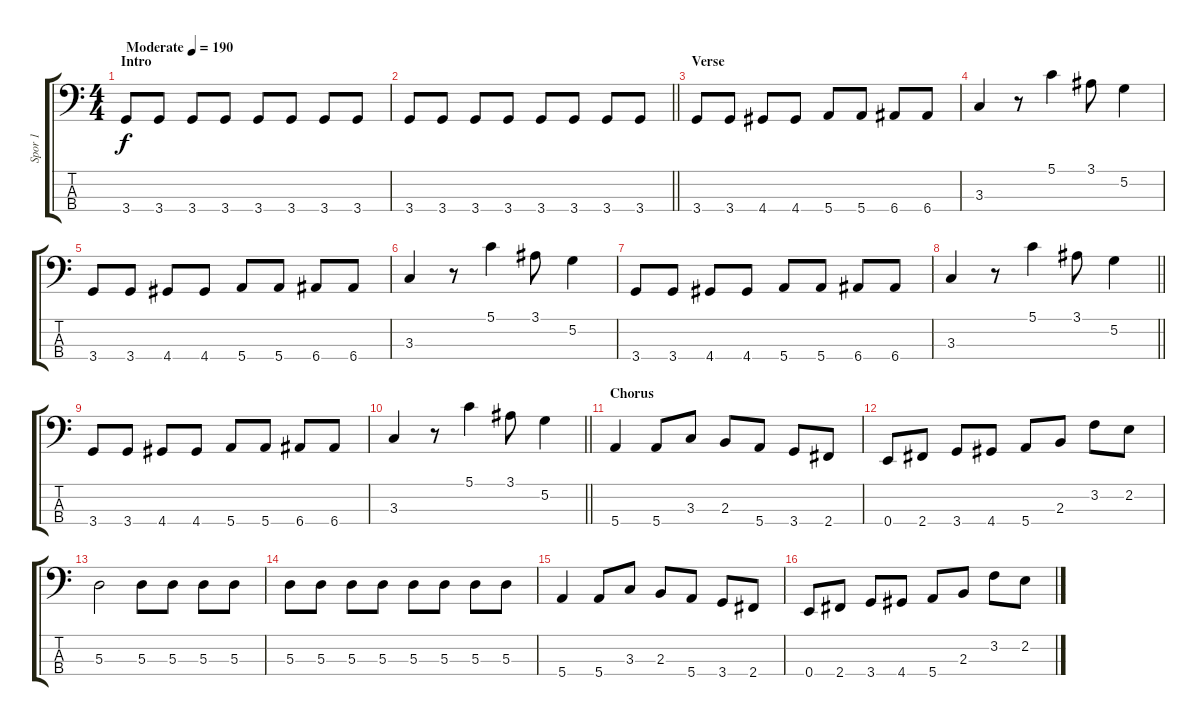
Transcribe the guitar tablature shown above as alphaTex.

\track ("Spor 1" "Spor 1") {instrument slapbass2}
\staff {score tabs}
\tuning (G2 D2 A1 E1) {hide}
\ts (4 4)
\section ("" "Intro")
\tempo (190 "Moderate")
\clef f4
\ks c
3.4.8{dy f instrument slapbass2} 3.4.8 3.4.8 3.4.8 3.4.8 3.4.8 3.4.8 3.4.8 |
\barLineRight lightlight
3.4.8 3.4.8 3.4.8 3.4.8 3.4.8 3.4.8 3.4.8 3.4.8 |
\section ("" "Verse")
3.4.8 3.4.8 4.4.8 4.4.8 5.4.8 5.4.8 6.4.8 6.4.8 |
3.3.4 r.8 5.1.4 3.1.8 5.2.4 |
3.4.8 3.4.8 4.4.8 4.4.8 5.4.8 5.4.8 6.4.8 6.4.8 |
3.3.4 r.8 5.1.4 3.1.8 5.2.4 |
3.4.8 3.4.8 4.4.8 4.4.8 5.4.8 5.4.8 6.4.8 6.4.8 |
\barLineRight lightlight
3.3.4 r.8 5.1.4 3.1.8 5.2.4 |
3.4.8 3.4.8 4.4.8 4.4.8 5.4.8 5.4.8 6.4.8 6.4.8 |
\barLineRight lightlight
3.3.4 r.8 5.1.4 3.1.8 5.2.4 |
\section ("" "Chorus")
5.4.4 5.4.8 3.3.8 2.3.8 5.4.8 3.4.8 2.4.8 |
0.4.8 2.4.8 3.4.8 4.4.8 5.4.8 2.3.8 3.2.8 2.2.8 |
5.3.2 5.3.8 5.3.8 5.3.8 5.3.8 |
5.3.8 5.3.8 5.3.8 5.3.8 5.3.8 5.3.8 5.3.8 5.3.8 |
5.4.4 5.4.8 3.3.8 2.3.8 5.4.8 3.4.8 2.4.8 |
0.4.8 2.4.8 3.4.8 4.4.8 5.4.8 2.3.8 3.2.8 2.2.8
